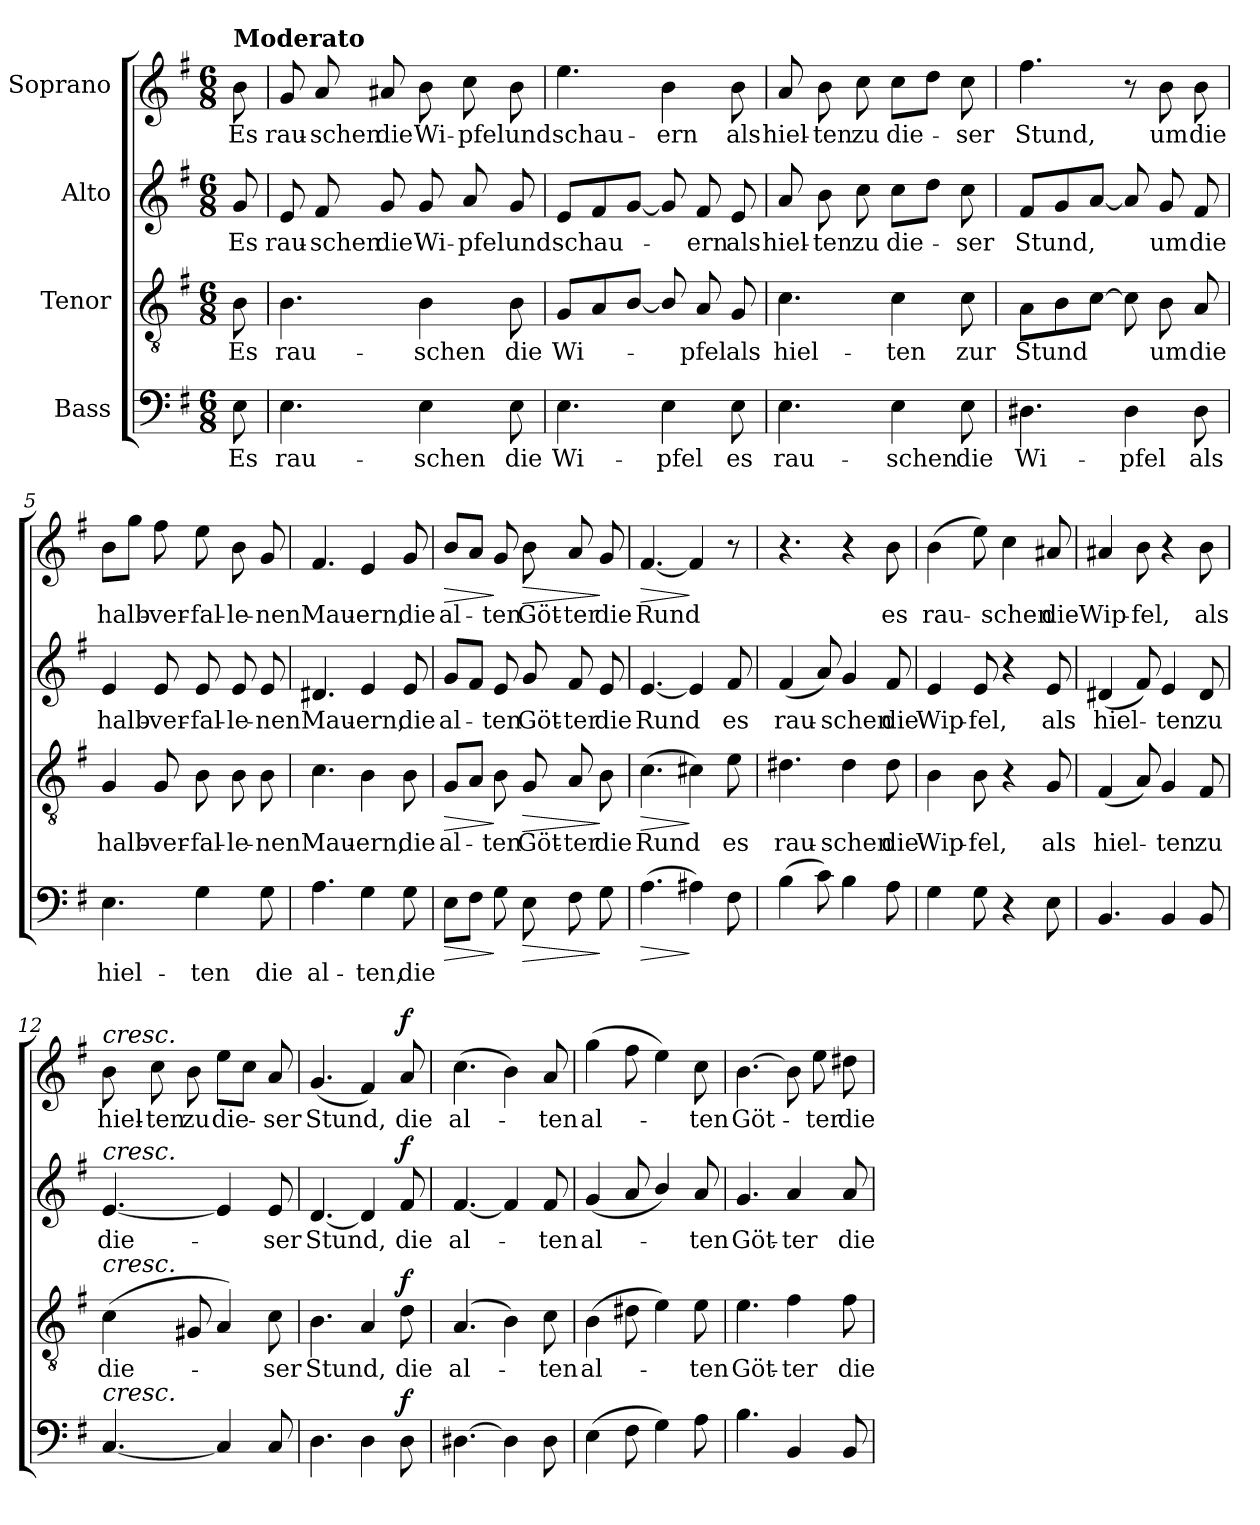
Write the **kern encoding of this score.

**kern	**text	**dynam	**kern	**text	**dynam	**kern	**text	**dynam	**kern	**text	**dynam
*part4	*part4	*part4	*part3	*part3	*part3	*part2	*part2	*part2	*part1	*part1	*part1
*staff4	*staff4	*staff4	*staff3	*staff3	*staff3	*staff2	*staff2	*staff2	*staff1	*staff1	*staff1
*I"Bass	*	*	*I"Tenor	*	*	*I"Alto	*	*	*I"Soprano	*	*
*clefF4	*	*	*clefGv2	*	*	*clefG2	*	*	*clefG2	*	*
*k[f#]	*	*	*k[f#]	*	*	*k[f#]	*	*	*k[f#]	*	*
*M6/8	*	*	*M6/8	*	*	*M6/8	*	*	*M6/8	*	*
=	=	=	=	=	=	=	=	=	=	=	=
!	!	!	!	!	!	!	!	!	!LO:TX:a:B:t=Moderato	!	!
!	!LO:LY:b	!	!	!LO:LY:b	!	!	!LO:LY:b	!	!	!LO:LY:b	!
8E\	Es	.	8B\	Es	.	8g/	Es	.	8b\	Es	.
=1	=1	=1	=1	=1	=1	=1	=1	=1	=1	=1	=1
!	!LO:LY:b	!	!	!LO:LY:b	!	!	!LO:LY:b	!	!	!LO:LY:b	!
4.E\	rau-	.	4.B\	rau-	.	8e/	rau-	.	8g/	rau-	.
!	!	!	!	!	!	!	!LO:LY:b	!	!	!LO:LY:b	!
.	.	.	.	.	.	8f#/	-schen	.	8a/	-schen	.
!	!	!	!	!	!	!	!LO:LY:b	!	!	!LO:LY:b	!
.	.	.	.	.	.	8g/	die	.	8a#X/	die	.
!	!LO:LY:b	!	!	!LO:LY:b	!	!	!LO:LY:b	!	!	!LO:LY:b	!
4E\	-schen	.	4B\	-schen	.	8g/	Wi-	.	8b\	Wi-	.
!	!	!	!	!	!	!	!LO:LY:b	!	!	!LO:LY:b	!
.	.	.	.	.	.	8a/	-pfel	.	8cc\	-pfel	.
!	!LO:LY:b	!	!	!LO:LY:b	!	!	!LO:LY:b	!	!	!LO:LY:b	!
8E\	die	.	8B\	die	.	8g/	und	.	8b\	und	.
=2	=2	=2	=2	=2	=2	=2	=2	=2	=2	=2	=2
!	!LO:LY:b	!	!	!LO:LY:b	!	!	!LO:LY:b	!	!	!LO:LY:b	!
4.E\	Wi-	.	8G/L	Wi-	.	8e/L	schau-	.	4.ee\	schau-	.
.	.	.	8A/	.	.	8f#/	.	.	.	.	.
.	.	.	[8B/J	.	.	[8g/J	.	.	.	.	.
!	!LO:LY:b	!	!	!	!	!	!	!	!	!LO:LY:b	!
4E\	-pfel	.	8B/]	.	.	8g/]	.	.	4b\	-ern	.
!	!	!	!	!LO:LY:b	!	!	!LO:LY:b	!	!	!	!
.	.	.	8A/	-pfel	.	8f#/	-ern	.	.	.	.
!	!LO:LY:b	!	!	!LO:LY:b	!	!	!LO:LY:b	!	!	!LO:LY:b	!
8E\	es	.	8G/	als	.	8e/	als	.	8b\	als	.
!!LO:LB:g=z
=3	=3	=3	=3	=3	=3	=3	=3	=3	=3	=3	=3
!	!LO:LY:b	!	!	!LO:LY:b	!	!	!LO:LY:b	!	!	!LO:LY:b	!
4.E\	rau-	.	4.c\	hiel-	.	8a/	hiel-	.	8a/	hiel-	.
!	!	!	!	!	!	!	!LO:LY:b	!	!	!LO:LY:b	!
.	.	.	.	.	.	8b\	-ten	.	8b\	-ten	.
!	!	!	!	!	!	!	!LO:LY:b	!	!	!LO:LY:b	!
.	.	.	.	.	.	8cc\	zu	.	8cc\	zu	.
!	!LO:LY:b	!	!	!LO:LY:b	!	!	!LO:LY:b	!	!	!LO:LY:b	!
4E\	-schen	.	4c\	-ten	.	8cc\L	die-	.	8cc\L	die-	.
.	.	.	.	.	.	8dd\J	.	.	8dd\J	.	.
!	!LO:LY:b	!	!	!LO:LY:b	!	!	!LO:LY:b	!	!	!LO:LY:b	!
8E\	die	.	8c\	zur	.	8cc\	-ser	.	8cc\	-ser	.
=4	=4	=4	=4	=4	=4	=4	=4	=4	=4	=4	=4
!	!LO:LY:b	!	!	!LO:LY:b	!	!	!LO:LY:b	!	!	!LO:LY:b	!
4.D#X\	Wi-	.	8A\L	Stund	.	8f#/L	Stund,	.	4.ff#\	Stund,	.
.	.	.	8B\	.	.	8g/	.	.	.	.	.
.	.	.	[8c\J	.	.	[8a/J	.	.	.	.	.
!	!LO:LY:b	!	!	!	!	!	!	!	!	!	!
4D#\	-pfel	.	8c\]	.	.	8a/]	.	.	8r	.	.
!	!	!	!	!LO:LY:b	!	!	!LO:LY:b	!	!	!LO:LY:b	!
.	.	.	8B\	um	.	8g/	um	.	8b\	um	.
!	!LO:LY:b	!	!	!LO:LY:b	!	!	!LO:LY:b	!	!	!LO:LY:b	!
8D#\	als	.	8A/	die	.	8f#/	die	.	8b\	die	.
=5	=5	=5	=5	=5	=5	=5	=5	=5	=5	=5	=5
!	!LO:LY:b	!	!	!LO:LY:b	!	!	!LO:LY:b	!	!	!LO:LY:b	!
4.E\	hiel-	.	4G/	halb-	.	4e/	halb-	.	8b\L	halb-	.
.	.	.	.	.	.	.	.	.	8gg\J	.	.
!	!	!	!	!LO:LY:b	!	!	!LO:LY:b	!	!	!LO:LY:b	!
.	.	.	8G/	-ver-	.	8e/	-ver-	.	8ff#\	-ver-	.
!	!LO:LY:b	!	!	!LO:LY:b	!	!	!LO:LY:b	!	!	!LO:LY:b	!
4G\	-ten	.	8B\	-fal-	.	8e/	-fal-	.	8ee\	-fal-	.
!	!	!	!	!LO:LY:b	!	!	!LO:LY:b	!	!	!LO:LY:b	!
.	.	.	8B\	-le-	.	8e/	-le-	.	8b\	-le-	.
!	!LO:LY:b	!	!	!LO:LY:b	!	!	!LO:LY:b	!	!	!LO:LY:b	!
8G\	die	.	8B\	-nen	.	8e/	-nen	.	8g/	-nen	.
=6	=6	=6	=6	=6	=6	=6	=6	=6	=6	=6	=6
!	!LO:LY:b	!	!	!LO:LY:b	!	!	!LO:LY:b	!	!	!LO:LY:b	!
4.A\	al-	.	4.c\	Mau-	.	4.d#X/	Mau-	.	4.f#/	Mau-	.
!	!LO:LY:b	!	!	!LO:LY:b	!	!	!LO:LY:b	!	!	!LO:LY:b	!
4G\	-ten,	.	4B\	-ern,	.	4e/	-ern,	.	4e/	-ern,	.
!	!LO:LY:b	!	!	!LO:LY:b	!	!	!LO:LY:b	!	!	!LO:LY:b	!
8G\	die	.	8B\	die	.	8e/	die	.	8g/	die	.
!!LO:LB:g=z
=7	=7	=7	=7	=7	=7	=7	=7	=7	=7	=7	=7
!	!	!LO:HP:b	!	!LO:LY:b	!LO:HP:b	!	!LO:LY:b	!	!	!LO:LY:b	!LO:HP:b
8E\L	.	>	8G/L	al-	>	8g/L	al-	.	8b/L	al-	>
8F#\J	.	.	8A/J	.	.	8f#/J	.	.	8a/J	.	.
!	!	!	!	!LO:LY:b	!	!	!LO:LY:b	!	!	!LO:LY:b	!
8G\	.	]	8B\	-ten	]	8e/	-ten	.	8g/	-ten	]
!	!	!LO:HP:b	!	!LO:LY:b	!LO:HP:b	!	!LO:LY:b	!	!	!LO:LY:b	!LO:HP:b
8E\	.	>	8G/	Göt-	>	8g/	Göt-	.	8b\	Göt-	>
!	!	!	!	!LO:LY:b	!	!	!LO:LY:b	!	!	!LO:LY:b	!
8F#\	.	.	8A/	-ter	.	8f#/	-ter	.	8a/	-ter	.
!	!	!	!	!LO:LY:b	!	!	!LO:LY:b	!	!	!LO:LY:b	!
8G\	.	]	8B\	die	]	8e/	die	.	8g/	die	]
=8	=8	=8	=8	=8	=8	=8	=8	=8	=8	=8	=8
!	!	!LO:HP:b	!	!LO:LY:b	!LO:HP:b	!	!LO:LY:b	!	!	!LO:LY:b	!LO:HP:b
(4.A\	.	>	(4.c\	Rund	>	[4.e/	Rund	.	[4.f#/	Rund	>
4A#X\)	.	]	4c#X\)	.	]	4e/]	.	.	4f#/]	.	]
!	!	!	!	!LO:LY:b	!	!	!LO:LY:b	!	!	!	!
8F#\	.	.	8e\	es	.	8f#/	es	.	8r	.	.
=9	=9	=9	=9	=9	=9	=9	=9	=9	=9	=9	=9
!	!	!	!	!LO:LY:b	!	!	!LO:LY:b	!	!	!	!
(4B\	.	.	4.d#X\	rau-	.	(4f#/	rau-	.	4.r	.	.
8c\)	.	.	.	.	.	8a/)	.	.	.	.	.
!	!	!	!	!LO:LY:b	!	!	!LO:LY:b	!	!	!	!
4B\	.	.	4d#\	-schen	.	4g/	-schen	.	4r	.	.
!	!	!	!	!LO:LY:b	!	!	!LO:LY:b	!	!	!LO:LY:b	!
8A\	.	.	8d#\	die	.	8f#/	die	.	8b\	es	.
=10	=10	=10	=10	=10	=10	=10	=10	=10	=10	=10	=10
!	!	!	!	!LO:LY:b	!	!	!LO:LY:b	!	!	!LO:LY:b	!
4G\	.	.	4B\	Wip-	.	4e/	Wip-	.	(4b\	rau-	.
!	!	!	!	!LO:LY:b	!	!	!LO:LY:b	!	!	!	!
8G\	.	.	8B\	-fel,	.	8e/	-fel,	.	8ee\)	.	.
!	!	!	!	!	!	!	!	!	!	!LO:LY:b	!
4r	.	.	4r	.	.	4r	.	.	4cc\	-schen	.
!	!	!	!	!LO:LY:b	!	!	!LO:LY:b	!	!	!LO:LY:b	!
8E\	.	.	8G/	als	.	8e/	als	.	8a#X/	die	.
!!LO:PB:g=z
=11	=11	=11	=11	=11	=11	=11	=11	=11	=11	=11	=11
!	!	!	!	!LO:LY:b	!	!	!LO:LY:b	!	!	!LO:LY:b	!
4.BB/	.	.	(4F#/	hiel-	.	(4d#X/	hiel-	.	4a#X/	Wip-	.
!	!	!	!	!	!	!	!	!	!	!LO:LY:b	!
.	.	.	8A/)	.	.	8f#/)	.	.	8b\	-fel,	.
!	!	!	!	!LO:LY:b	!	!	!LO:LY:b	!	!	!	!
4BB/	.	.	4G/	-ten	.	4e/	-ten	.	4r	.	.
!	!	!	!	!LO:LY:b	!	!	!LO:LY:b	!	!	!LO:LY:b	!
8BB/	.	.	8F#/	zu	.	8d#/	zu	.	8b\	als	.
=12	=12	=12	=12	=12	=12	=12	=12	=12	=12	=12	=12
!	!	!	!	!	!	!	!	!	!LO:TX:a:i:t=cresc.	!	!
!	!	!	!	!	!	!LO:TX:a:i:t=cresc.	!	!	!	!	!
!	!	!	!LO:TX:a:i:t=cresc.	!	!	!	!	!	!	!	!
!LO:TX:a:i:t=cresc.	!	!	!	!	!	!	!	!	!	!	!
!	!	!	!	!LO:LY:b	!	!	!LO:LY:b	!	!	!LO:LY:b	!
[4.C/	.	.	(4c\	die-	.	[4.e/	die-	.	8b\	hiel-	.
!	!	!	!	!	!	!	!	!	!	!LO:LY:b	!
.	.	.	.	.	.	.	.	.	8cc\	-ten	.
!	!	!	!	!	!	!	!	!	!	!LO:LY:b	!
.	.	.	8G#X/	.	.	.	.	.	8b\	zu	.
!	!	!	!	!	!	!	!	!	!	!LO:LY:b	!
4C/]	.	.	4A/)	.	.	4e/]	.	.	8ee\L	die-	.
.	.	.	.	.	.	.	.	.	8cc\J	.	.
!	!	!	!	!LO:LY:b	!	!	!LO:LY:b	!	!	!LO:LY:b	!
8C/	.	.	8c\	-ser	.	8e/	-ser	.	8a/	-ser	.
=13	=13	=13	=13	=13	=13	=13	=13	=13	=13	=13	=13
!	!	!	!	!LO:LY:b	!	!	!LO:LY:b	!	!	!LO:LY:b	!
4.D\	.	.	4.B\	Stund,	.	[4.d/	Stund,	.	(4.g/	Stund,	.
4D\	.	.	4A/	.	.	4d/]	.	.	4f#/)	.	.
!	!	!LO:DY:a	!	!LO:LY:b	!LO:DY:a	!	!LO:LY:b	!LO:DY:a	!	!LO:LY:b	!LO:DY:a
8D\	.	f	8d\	die	f	8f#/	die	f	8a/	die	f
=14	=14	=14	=14	=14	=14	=14	=14	=14	=14	=14	=14
!	!	!	!	!LO:LY:b	!	!	!LO:LY:b	!	!	!LO:LY:b	!
[4.D#X\	.	.	(<4.A/	al-	.	[4.f#/	al-	.	(4.cc\	al-	.
4D#\]	.	.	4B\)	.	.	4f#/]	.	.	4b\)	.	.
!	!	!	!	!LO:LY:b	!	!	!LO:LY:b	!	!	!LO:LY:b	!
8D#\	.	.	8c\	-ten	.	8f#/	-ten	.	8a/	-ten	.
=15	=15	=15	=15	=15	=15	=15	=15	=15	=15	=15	=15
!	!	!	!	!LO:LY:b	!	!	!LO:LY:b	!	!	!LO:LY:b	!
(4E\	.	.	(4B\	al-	.	(<4g/	al-	.	(4gg\	al-	.
8F#\	.	.	8d#X\	.	.	8a/	.	.	8ff#\	.	.
4G\)	.	.	4e\)	.	.	4b/)	.	.	4ee\)	.	.
!	!	!	!	!LO:LY:b	!	!	!LO:LY:b	!	!	!LO:LY:b	!
8A\	.	.	8e\	-ten	.	8a/	-ten	.	8cc\	-ten	.
!!LO:LB:g=z
=16	=16	=16	=16	=16	=16	=16	=16	=16	=16	=16	=16
!	!	!	!	!LO:LY:b	!	!	!LO:LY:b	!	!	!LO:LY:b	!
4.B\	.	.	4.e\	Göt-	.	4.g/	Göt-	.	[4.b\	Göt-	.
!	!	!	!	!LO:LY:b	!	!	!LO:LY:b	!	!	!	!
4BB/	.	.	4f#\	-ter	.	4a/	-ter	.	8b\]	.	.
!	!	!	!	!	!	!	!	!	!	!LO:LY:b	!
.	.	.	.	.	.	.	.	.	8ee\	-ter	.
!	!	!	!	!LO:LY:b	!	!	!LO:LY:b	!	!	!LO:LY:b	!
8BB/	.	.	8f#\	die	.	8a/	die	.	8dd#X\	die	.
=	=	=	=	=	=	=	=	=	=	=	=
*-	*-	*-	*-	*-	*-	*-	*-	*-	*-	*-	*-
